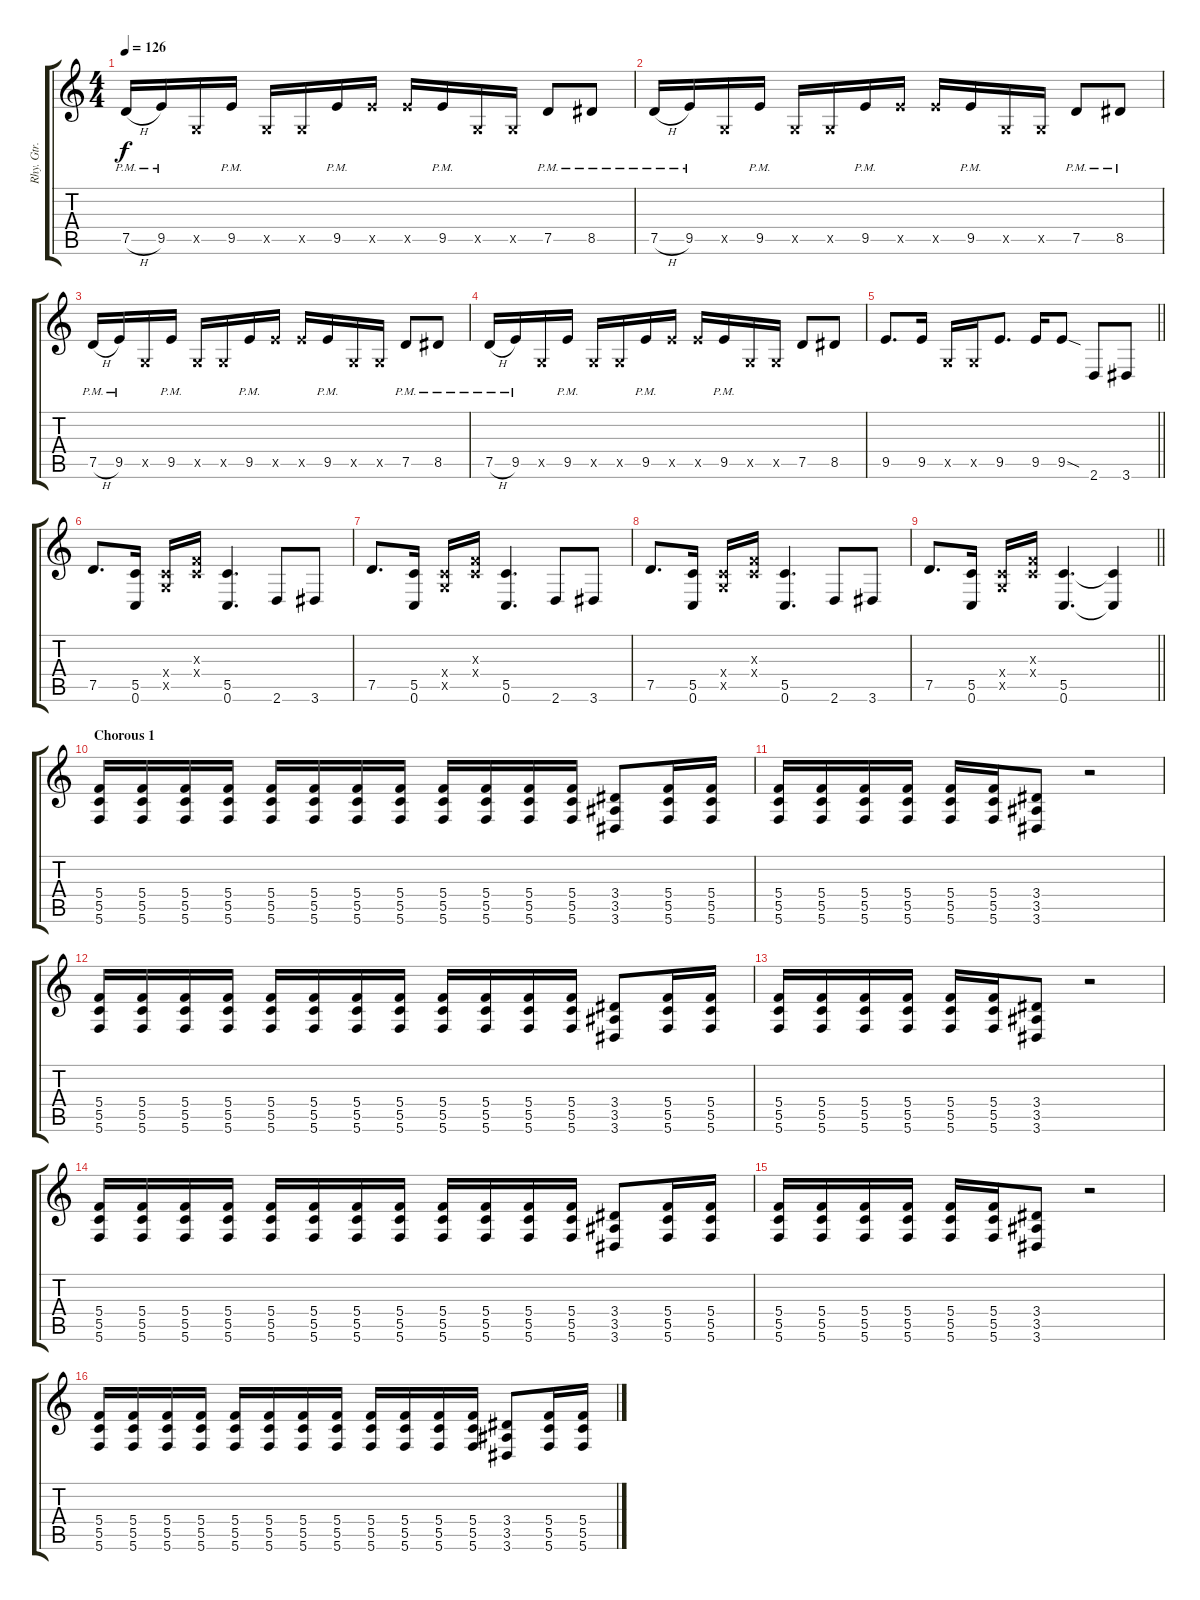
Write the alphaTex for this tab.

\track ("Rhy. Gtr. 1" "Rhy. Gtr. ") {instrument distortionguitar}
\staff {score tabs}
\tuning (D4 A3 F3 C3 G2 C2) {hide}
\ts (4 4)
\tempo 126
\clef g2
\ks c
7.5{h pm}.16{dy f} 9.5{pm}.16 0.5{x}.16 9.5{pm}.16 0.5{x}.16 0.5{x}.16 9.5{pm}.16 9.5{x}.16 9.5{x}.16 9.5{pm}.16 0.5{x}.16 0.5{x}.16 7.5{pm}.8 8.5{pm}.8 |
7.5{h pm}.16 9.5{pm}.16 0.5{x}.16 9.5{pm}.16 0.5{x}.16 0.5{x}.16 9.5{pm}.16 9.5{x}.16 9.5{x}.16 9.5{pm}.16 0.5{x}.16 0.5{x}.16 7.5{pm}.8 8.5{pm}.8 |
7.5{h pm}.16 9.5{pm}.16 0.5{x}.16 9.5{pm}.16 0.5{x}.16 0.5{x}.16 9.5{pm}.16 9.5{x}.16 9.5{x}.16 9.5{pm}.16 0.5{x}.16 0.5{x}.16 7.5{pm}.8 8.5{pm}.8 |
7.5{h pm}.16 9.5{pm}.16 0.5{x}.16 9.5{pm}.16 0.5{x}.16 0.5{x}.16 9.5{pm}.16 9.5{x}.16 9.5{x}.16 9.5{pm}.16 0.5{x}.16 0.5{x}.16 7.5.8 8.5.8 |
\barLineRight lightlight
9.5.8{d} 9.5.16 0.5{x}.16 0.5{x}.16 9.5.8{d} 9.5.16 9.5{sod}.8 2.6.8 3.6.8 |
\section ("" "")
7.5.8{d} (5.5 0.6).16 (0.4{x} 0.5{x}).16 (0.3{x} 0.4{x}).16 (5.5 0.6).4{d} 2.6.8 3.6.8 |
7.5.8{d} (5.5 0.6).16 (0.4{x} 0.5{x}).16 (0.3{x} 0.4{x}).16 (5.5 0.6).4{d} 2.6.8 3.6.8 |
7.5.8{d} (5.5 0.6).16 (0.4{x} 0.5{x}).16 (0.3{x} 0.4{x}).16 (5.5 0.6).4{d} 2.6.8 3.6.8 |
\barLineRight lightlight
7.5.8{d} (5.5 0.6).16 (0.4{x} 0.5{x}).16 (0.3{x} 0.4{x}).16 (5.5 0.6).4{d} (5.5{t} 0.6{t}).4 |
\section ("" "Chorous 1")
(5.4 5.5 5.6).16 (5.4 5.5 5.6).16 (5.4 5.5 5.6).16 (5.4 5.5 5.6).16 (5.4 5.5 5.6).16 (5.4 5.5 5.6).16 (5.4 5.5 5.6).16 (5.4 5.5 5.6).16 (5.4 5.5 5.6).16 (5.4 5.5 5.6).16 (5.4 5.5 5.6).16 (5.4 5.5 5.6).16 (3.4 3.5 3.6).8 (5.4 5.5 5.6).16 (5.4 5.5 5.6).16 |
(5.4 5.5 5.6).16 (5.4 5.5 5.6).16 (5.4 5.5 5.6).16 (5.4 5.5 5.6).16 (5.4 5.5 5.6).16 (5.4 5.5 5.6).16 (3.4 3.5 3.6).8 r.2 |
(5.4 5.5 5.6).16 (5.4 5.5 5.6).16 (5.4 5.5 5.6).16 (5.4 5.5 5.6).16 (5.4 5.5 5.6).16 (5.4 5.5 5.6).16 (5.4 5.5 5.6).16 (5.4 5.5 5.6).16 (5.4 5.5 5.6).16 (5.4 5.5 5.6).16 (5.4 5.5 5.6).16 (5.4 5.5 5.6).16 (3.4 3.5 3.6).8 (5.4 5.5 5.6).16 (5.4 5.5 5.6).16 |
(5.4 5.5 5.6).16 (5.4 5.5 5.6).16 (5.4 5.5 5.6).16 (5.4 5.5 5.6).16 (5.4 5.5 5.6).16 (5.4 5.5 5.6).16 (3.4 3.5 3.6).8 r.2 |
(5.4 5.5 5.6).16 (5.4 5.5 5.6).16 (5.4 5.5 5.6).16 (5.4 5.5 5.6).16 (5.4 5.5 5.6).16 (5.4 5.5 5.6).16 (5.4 5.5 5.6).16 (5.4 5.5 5.6).16 (5.4 5.5 5.6).16 (5.4 5.5 5.6).16 (5.4 5.5 5.6).16 (5.4 5.5 5.6).16 (3.4 3.5 3.6).8 (5.4 5.5 5.6).16 (5.4 5.5 5.6).16 |
(5.4 5.5 5.6).16 (5.4 5.5 5.6).16 (5.4 5.5 5.6).16 (5.4 5.5 5.6).16 (5.4 5.5 5.6).16 (5.4 5.5 5.6).16 (3.4 3.5 3.6).8 r.2 |
(5.4 5.5 5.6).16 (5.4 5.5 5.6).16 (5.4 5.5 5.6).16 (5.4 5.5 5.6).16 (5.4 5.5 5.6).16 (5.4 5.5 5.6).16 (5.4 5.5 5.6).16 (5.4 5.5 5.6).16 (5.4 5.5 5.6).16 (5.4 5.5 5.6).16 (5.4 5.5 5.6).16 (5.4 5.5 5.6).16 (3.4 3.5 3.6).8 (5.4 5.5 5.6).16 (5.4 5.5 5.6).16
